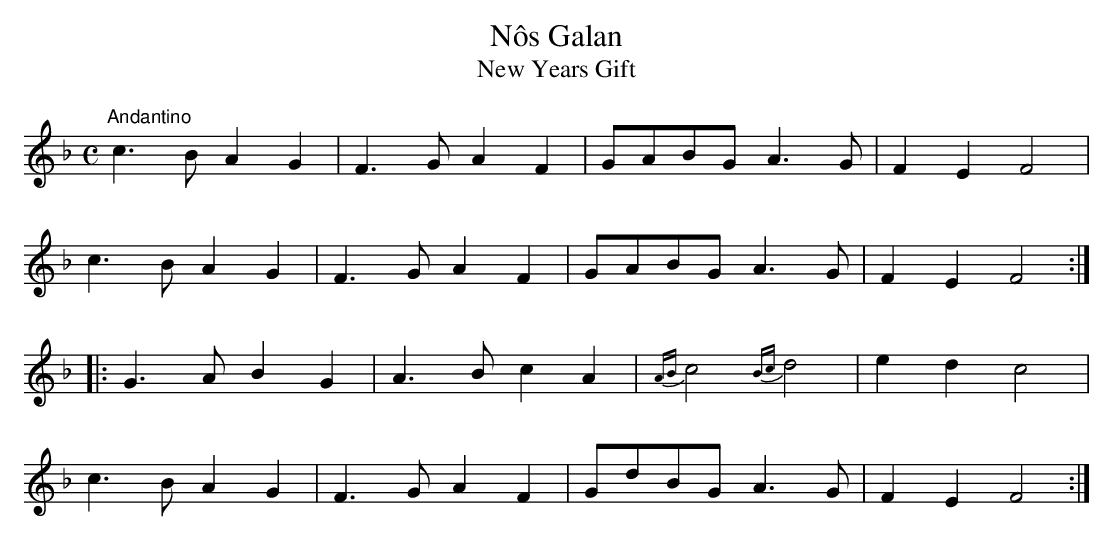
X:1
T:Nôs Galan
T:New Years Gift
M:C
L:1/8
K:F
"Andantino"c3B A2G2|F3G A2F2|GABG A3G|F2E2 F4|
c3BA2G2|F3GA2F2|GABG A3G|F2E2F4:|
|:G3AB2G2|A3Bc2A2|{AB}c4 {Bc}d4|e2d2c4|
c3BA2G2|F3GA2F2|GdBG A3G|F2E2F4:|]
